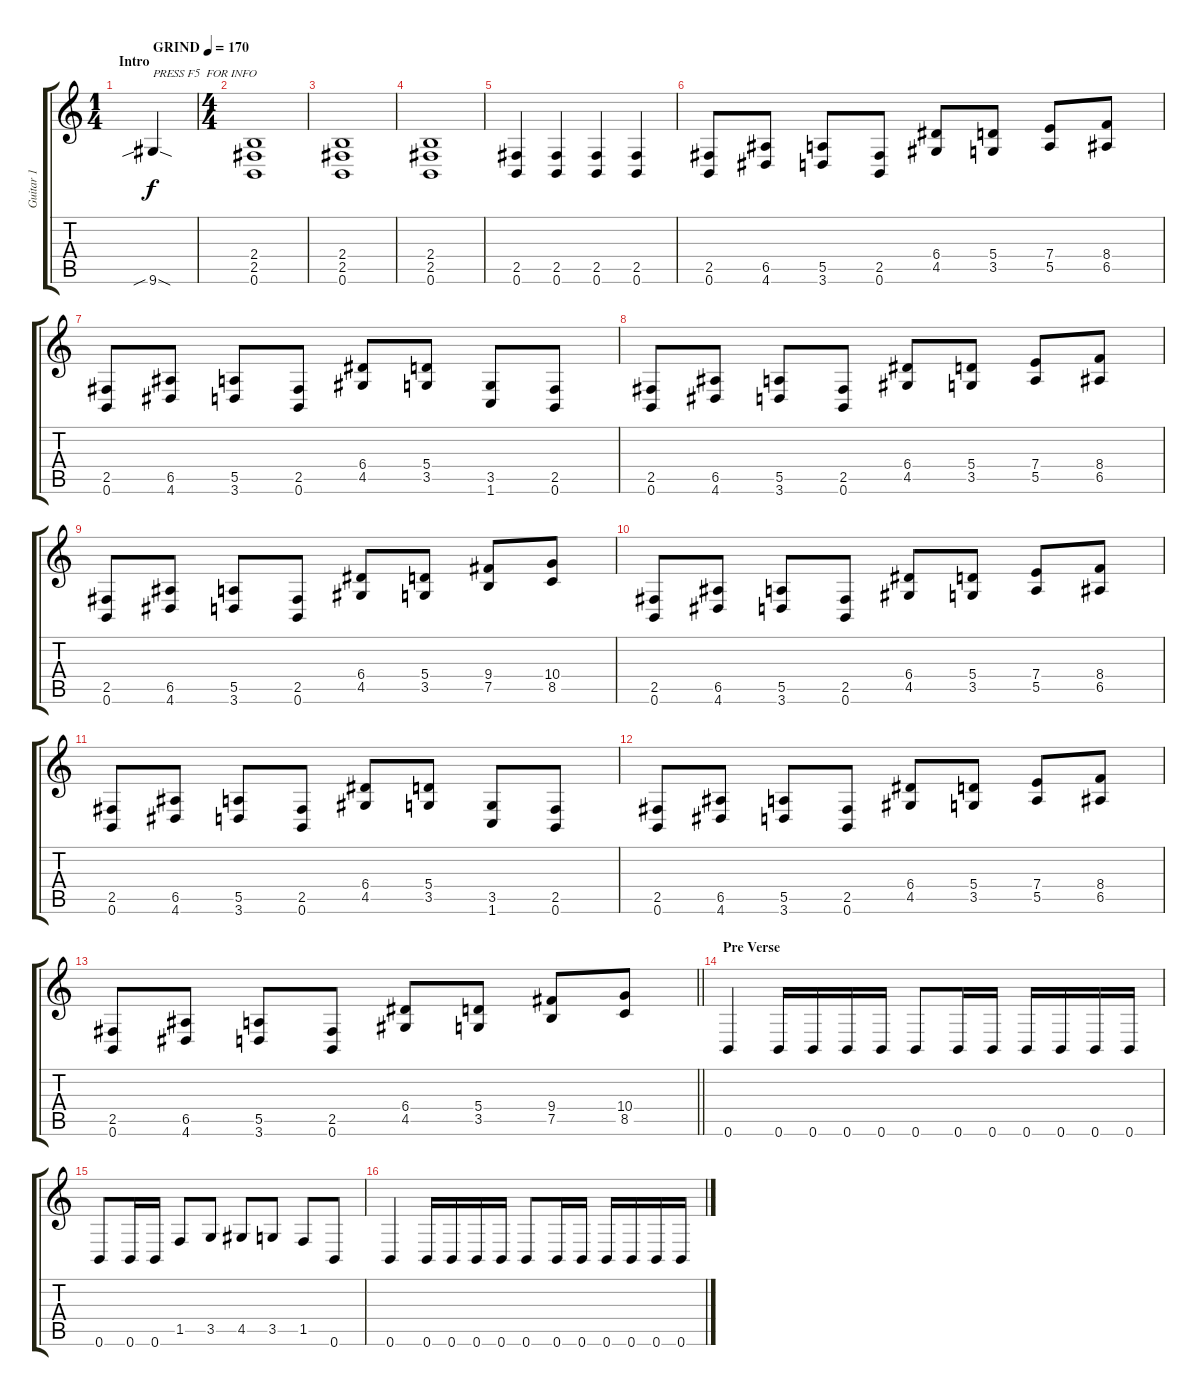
\track ("Guitar 1" "Guitar 1") {instrument distortionguitar}
\staff {score tabs}
\tuning (B3 Gb3 D3 A2 E2 B1) {hide}
\ts (1 4)
\section ("" "Intro")
\tempo (170 "GRIND")
\clef g2
\ks c
9.6{sib sod}.4{txt "PRESS F5  FOR INFO" dy f instrument distortionguitar} |
\ts (4 4)
(2.4 2.5 0.6).1 |
(2.4 2.5 0.6).1 |
(2.4 2.5 0.6).1 |
(2.5 0.6).4 (2.5 0.6).4 (2.5 0.6).4 (2.5 0.6).4 |
(2.5 0.6).8 (6.5 4.6).8 (5.5 3.6).8 (2.5 0.6).8 (6.4 4.5).8 (5.4 3.5).8 (7.4 5.5).8 (8.4 6.5).8 |
(2.5 0.6).8 (6.5 4.6).8 (5.5 3.6).8 (2.5 0.6).8 (6.4 4.5).8 (5.4 3.5).8 (3.5 1.6).8 (2.5 0.6).8 |
(2.5 0.6).8 (6.5 4.6).8 (5.5 3.6).8 (2.5 0.6).8 (6.4 4.5).8 (5.4 3.5).8 (7.4 5.5).8 (8.4 6.5).8 |
(2.5 0.6).8 (6.5 4.6).8 (5.5 3.6).8 (2.5 0.6).8 (6.4 4.5).8 (5.4 3.5).8 (9.4 7.5).8 (10.4 8.5).8 |
(2.5 0.6).8 (6.5 4.6).8 (5.5 3.6).8 (2.5 0.6).8 (6.4 4.5).8 (5.4 3.5).8 (7.4 5.5).8 (8.4 6.5).8 |
(2.5 0.6).8 (6.5 4.6).8 (5.5 3.6).8 (2.5 0.6).8 (6.4 4.5).8 (5.4 3.5).8 (3.5 1.6).8 (2.5 0.6).8 |
(2.5 0.6).8 (6.5 4.6).8 (5.5 3.6).8 (2.5 0.6).8 (6.4 4.5).8 (5.4 3.5).8 (7.4 5.5).8 (8.4 6.5).8 |
\barLineRight lightlight
(2.5 0.6).8 (6.5 4.6).8 (5.5 3.6).8 (2.5 0.6).8 (6.4 4.5).8 (5.4 3.5).8 (9.4 7.5).8 (10.4 8.5).8 |
\section ("" "Pre Verse")
0.6.4 0.6.16 0.6.16 0.6.16 0.6.16 0.6.8 0.6.16 0.6.16 0.6.16 0.6.16 0.6.16 0.6.16 |
0.6.8 0.6.16 0.6.16 1.5.8 3.5.8 4.5.8 3.5.8 1.5.8 0.6.8 |
0.6.4 0.6.16 0.6.16 0.6.16 0.6.16 0.6.8 0.6.16 0.6.16 0.6.16 0.6.16 0.6.16 0.6.16
